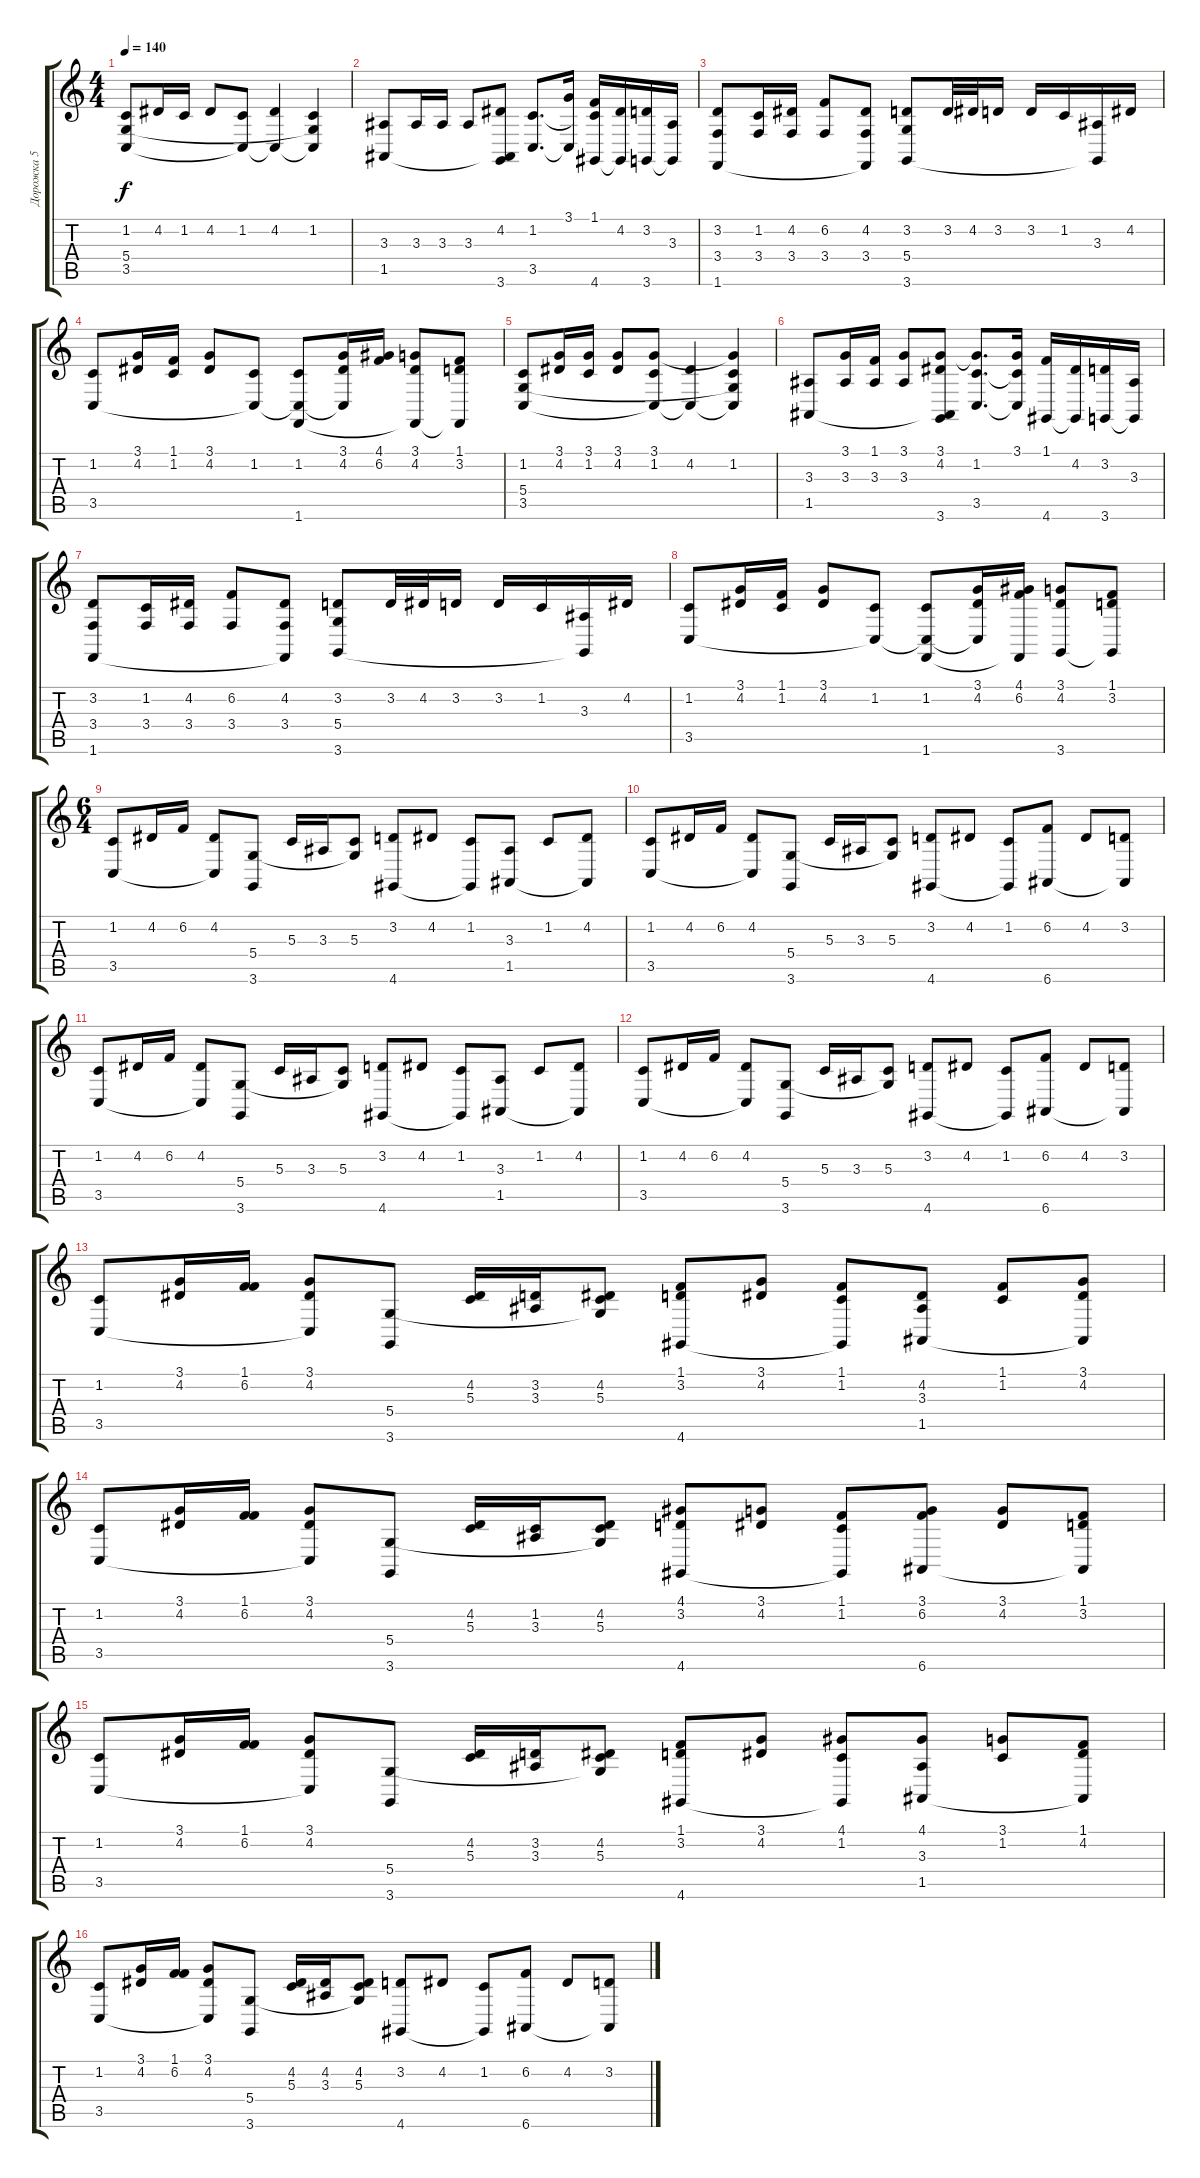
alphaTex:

\track ("Дорожка 5" "Дорожка 5") {instrument accordion}
\staff {score tabs}
\tuning (E4 B3 G3 D3 A2 E2) {hide}
\ts (4 4)
\tempo 140
\clef g2
\ks c
(1.2 5.4 3.5).8{dy f} 4.2.16 1.2.16 4.2.8 (1.2 3.5{t}).8 (4.2 3.5{t}).4 (1.2 5.4{t} 3.5{t}).4 |
(3.3 1.5).8 3.3.16 3.3.16 3.3.8 (4.2 1.5{t} 3.6).8 (1.2 3.5).8{d} (3.1 3.5{t}).16 (1.1 1.2{t} 4.6).16 (4.2 4.6{t}).16 (3.2 3.6).16 (3.3 3.6{t}).16 |
(3.2 3.4 1.6).8 (1.2 3.4).16 (4.2 3.4).16 (6.2 3.4).8 (4.2 3.4 1.6{t}).8 (3.2 5.4 3.6).8 3.2.32 4.2.32 3.2.16 3.2.16 1.2.16 (3.3 3.6{t}).16 4.2.16 |
(1.2 3.5).8 (3.1 4.2).16 (1.1 1.2).16 (3.1 4.2).8 (1.2 3.5{t}).8 (1.2 3.5{t} 1.6).8 (3.1 4.2 3.5{t}).16 (4.1 6.2).16 (3.1 4.2 1.6{t}).8 (1.1 3.2 1.6{t}).8 |
(1.2 5.4 3.5).8 (3.1 4.2).16 (3.1 1.2).16 (3.1 4.2).8 (3.1 1.2 3.5{t}).8 (4.2 3.5{t}).4 (3.1{t} 1.2 5.4{t} 3.5{t}).4 |
(3.3 1.5).8 (3.1 3.3).16 (1.1 3.3).16 (3.1 3.3).8 (3.1 4.2 1.5{t} 3.6).8 (3.1{t} 1.2 3.5).8{d} (3.1 1.2{t} 3.5{t}).16 (1.1 4.6).16 (4.2 4.6{t}).16 (3.2 3.6).16 (3.3 3.6{t}).16 |
(3.2 3.4 1.6).8 (1.2 3.4).16 (4.2 3.4).16 (6.2 3.4).8 (4.2 3.4 1.6{t}).8 (3.2 5.4 3.6).8 3.2.32 4.2.32 3.2.16 3.2.16 1.2.16 (3.3 3.6{t}).16 4.2.16 |
(1.2 3.5).8 (3.1 4.2).16 (1.1 1.2).16 (3.1 4.2).8 (1.2 3.5{t}).8 (1.2 3.5{t} 1.6).8 (3.1 4.2 3.5{t}).16 (4.1 6.2 1.6{t}).16 (3.1 4.2 3.6).8 (1.1 3.2 3.6{t}).8 |
\ts (6 4)
(1.2 3.5).8 4.2.16 6.2.16 (4.2 3.5{t}).8 (5.4 3.6).8 5.3.16 3.3.16 (5.3 5.4{t}).8 (3.2 4.6).8 4.2.8 (1.2 4.6{t}).8 (3.3 1.5).8 1.2.8 (4.2 1.5{t}).8 |
(1.2 3.5).8 4.2.16 6.2.16 (4.2 3.5{t}).8 (5.4 3.6).8 5.3.16 3.3.16 (5.3 5.4{t}).8 (3.2 4.6).8 4.2.8 (1.2 4.6{t}).8 (6.2 6.6).8 4.2.8 (3.2 6.6{t}).8 |
(1.2 3.5).8 4.2.16 6.2.16 (4.2 3.5{t}).8 (5.4 3.6).8 5.3.16 3.3.16 (5.3 5.4{t}).8 (3.2 4.6).8 4.2.8 (1.2 4.6{t}).8 (3.3 1.5).8 1.2.8 (4.2 1.5{t}).8 |
(1.2 3.5).8 4.2.16 6.2.16 (4.2 3.5{t}).8 (5.4 3.6).8 5.3.16 3.3.16 (5.3 5.4{t}).8 (3.2 4.6).8 4.2.8 (1.2 4.6{t}).8 (6.2 6.6).8 4.2.8 (3.2 6.6{t}).8 |
(1.2 3.5).8 (3.1 4.2).16 (1.1 6.2).16 (3.1 4.2 3.5{t}).8 (5.4 3.6).8 (4.2 5.3).16 (3.2 3.3).16 (4.2 5.3 5.4{t}).8 (1.1 3.2 4.6).8 (3.1 4.2).8 (1.1 1.2 4.6{t}).8 (4.2 3.3 1.5).8 (1.1 1.2).8 (3.1 4.2 1.5{t}).8 |
(1.2 3.5).8 (3.1 4.2).16 (1.1 6.2).16 (3.1 4.2 3.5{t}).8 (5.4 3.6).8 (4.2 5.3).16 (1.2 3.3).16 (4.2 5.3 5.4{t}).8 (4.1 3.2 4.6).8 (3.1 4.2).8 (1.1 1.2 4.6{t}).8 (3.1 6.2 6.6).8 (3.1 4.2).8 (1.1 3.2 6.6{t}).8 |
(1.2 3.5).8 (3.1 4.2).16 (1.1 6.2).16 (3.1 4.2 3.5{t}).8 (5.4 3.6).8 (4.2 5.3).16 (3.2 3.3).16 (4.2 5.3 5.4{t}).8 (1.1 3.2 4.6).8 (3.1 4.2).8 (4.1 1.2 4.6{t}).8 (4.1 3.3 1.5).8 (3.1 1.2).8 (1.1 4.2 1.5{t}).8 |
(1.2 3.5).8 (3.1 4.2).16 (1.1 6.2).16 (3.1 4.2 3.5{t}).8 (5.4 3.6).8 (4.2 5.3).16 (4.2 3.3).16 (4.2 5.3 5.4{t}).8 (3.2 4.6).8 4.2.8 (1.2 4.6{t}).8 (6.2 6.6).8 4.2.8 (3.2 6.6{t}).8
